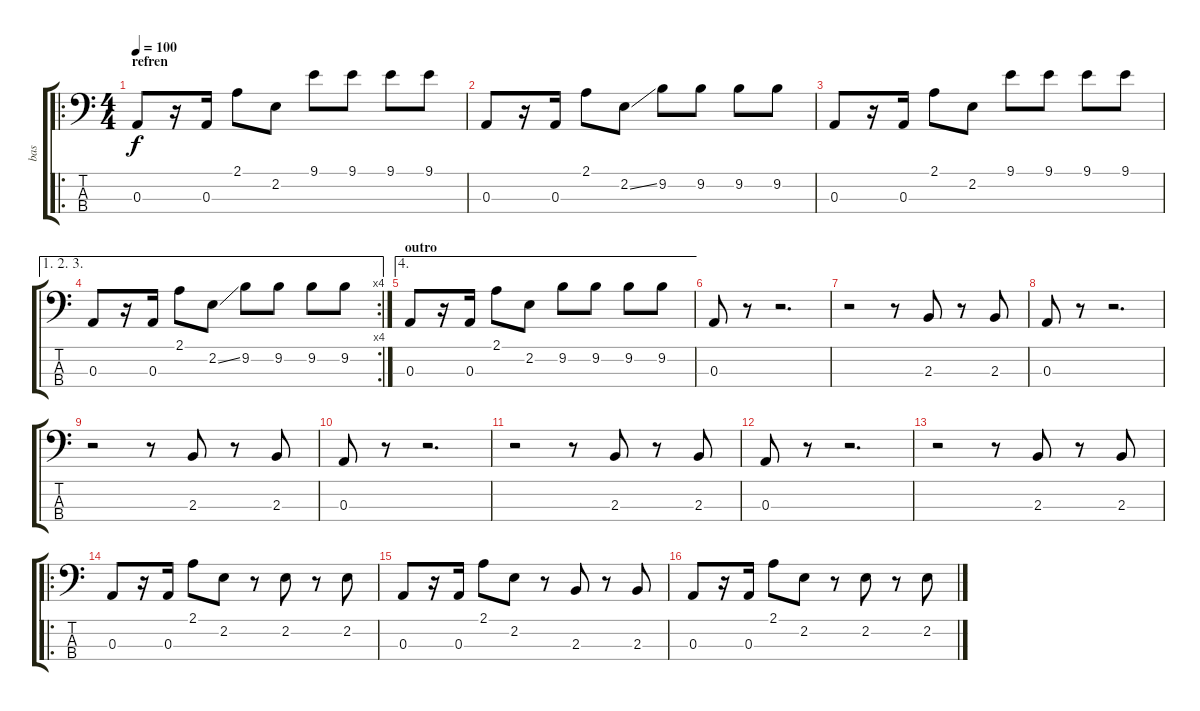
\track ("bas" "bas") {instrument electricbasspick}
\staff {score tabs}
\tuning (G2 D2 A1 E1) {hide}
\ro
\ts (4 4)
\section ("" "refren")
\tempo 100
\clef f4
\ks c
0.3.8{dy f} r.16 0.3.16 2.1.8 2.2.8 9.1.8 9.1.8 9.1.8 9.1.8 |
0.3.8 r.16 0.3.16 2.1.8 2.2{ss}.8 9.2.8 9.2.8 9.2.8 9.2.8 |
0.3.8 r.16 0.3.16 2.1.8 2.2.8 9.1.8 9.1.8 9.1.8 9.1.8 |
\ae (1 2 3)
\rc 4
0.3.8 r.16 0.3.16 2.1.8 2.2{ss}.8 9.2.8 9.2.8 9.2.8 9.2.8 |
\ae 4
\section ("" "outro")
0.3.8 r.16 0.3.16 2.1.8 2.2.8 9.2.8 9.2.8 9.2.8 9.2.8 |
0.3.8 r.8 r.2{d} |
r.2 r.8 2.3.8 r.8 2.3.8 |
0.3.8 r.8 r.2{d} |
r.2 r.8 2.3.8 r.8 2.3.8 |
0.3.8 r.8 r.2{d} |
r.2 r.8 2.3.8 r.8 2.3.8 |
0.3.8 r.8 r.2{d} |
r.2 r.8 2.3.8 r.8 2.3.8 |
\ro
0.3.8 r.16 0.3.16 2.1.8 2.2.8 r.8 2.2.8 r.8 2.2.8 |
0.3.8 r.16 0.3.16 2.1.8 2.2.8 r.8 2.3.8 r.8 2.3.8 |
0.3.8 r.16 0.3.16 2.1.8 2.2.8 r.8 2.2.8 r.8 2.2.8
